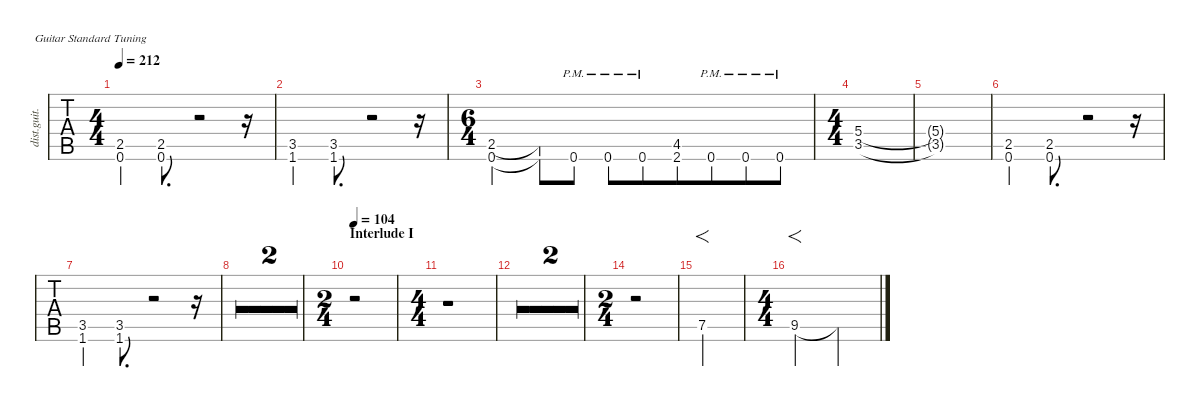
\defaultSystemsLayout 4
\hideDynamics
\bracketExtendMode nobrackets
\track ("Rhythm Guitar (Kirk)" "dist.guit.") {defaultSystemsLayout 4 multiBarRest instrument distortionguitar}
\staff {tabs}
\tuning (E4 B3 G3 D3 A2 E2)
\ts (4 4)
\beaming (8 2 2 2 2)
\tempo 212
\clef g2
\scale
0.169816
\ks c
(0.6{st} 2.5{st}).4{dy mf} (0.6 2.5).8{d} r.2 r.16 |
\scale
0.157211 (1.6{st} 3.5{st}).4 (1.6 3.5).8{d} r.2 r.16 |
\ts (6 4)
\beaming (8 6 6)
\scale
0.20225 (0.6 2.5).2{dy f} (0.6{t} 2.5{t}).8 0.6{pm}.8 0.6{pm}.8 0.6{pm}.8 (2.6{acc #} 4.5{acc #}).8 0.6{pm}.8 0.6{pm}.8 0.6{pm}.8 |
\ts (4 4)
\beaming (8 2 2 2 2)
\scale
0.226354 (3.5 5.4).1 |
\scale
0.190465 (5.4{t} 3.5{t}).1 |
\scale
0.190465 (0.6{st} 2.5{st}).4{dy mf} (0.6 2.5).8{d} r.2 r.16 |
\scale
0.190465 (1.6{st} 3.5{st}).4 (1.6 3.5).8{d} r.2 r.16 |
r.1 |
r.1 |
\ts (2 4)
\beaming (8 2 2)
\section ("" "Interlude I")
\tempo 104
\scale
0.330795 r.2 |
\ts (4 4)
\beaming (8 2 2 2 2)
\scale
0.330795 r.1 |
\scale
0.330795 r.1 |
\scale
0.330795 r.1 |
\ts (2 4)
\beaming (8 2 2)
\scale
0.338409 r.2 |
\scale
0.193165 7.5.2{f dy p} |
\ts (4 4)
\beaming (8 2 2 2 2)
\scale
0.225135 9.5{acc #}.2{f} 9.5{t acc #}.2
